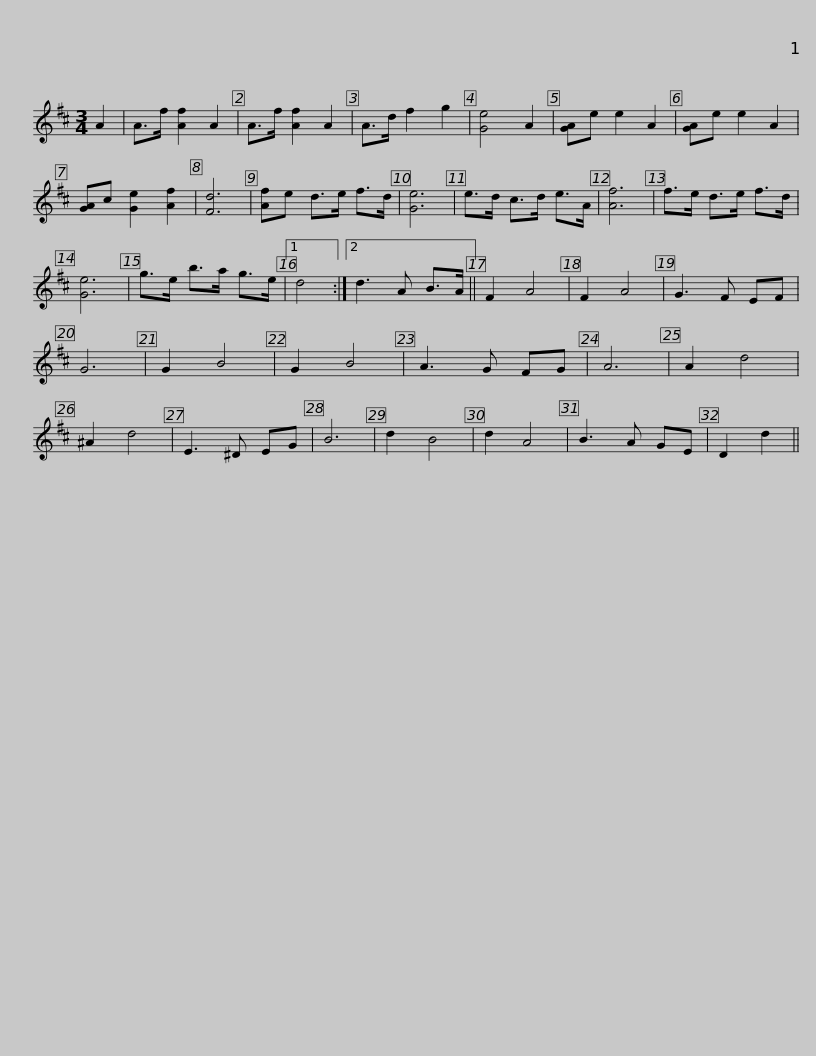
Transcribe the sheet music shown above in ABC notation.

X:1
L:1/8
M:3/4
I:linebreak $
K:D
V:1 treble
V:1
 A2 | A>f [Af]2 A2 | A>f [Af]2 A2 | A>d f2 g2 | [Ge]4 A2 | %5
 [GA]e e2 A2 | [GA]e e2 A2 | [GA]c [Ge]2 [Af]2 | [Fd]6 | [Af]e d>e f>d | %10
 [Ge]6 |$ e>d c>d e>A | [Af]6 | f>e d>e f>d | [Ge]6 | %15
 g>e b>a g>e |1 d4 :|2 d3 A B>A || F2 A4 | F2 A4 | %20
 G3 F EF |$ G6 | G2 B4 | G2 B4 | A3 G FG | %25
 A6 | A2 d4 | ^A2 d4 | E3 ^D EG | B6 | %30
 d2 B4 | d2 A4 | B3 A GE | D2 d2 || %34
